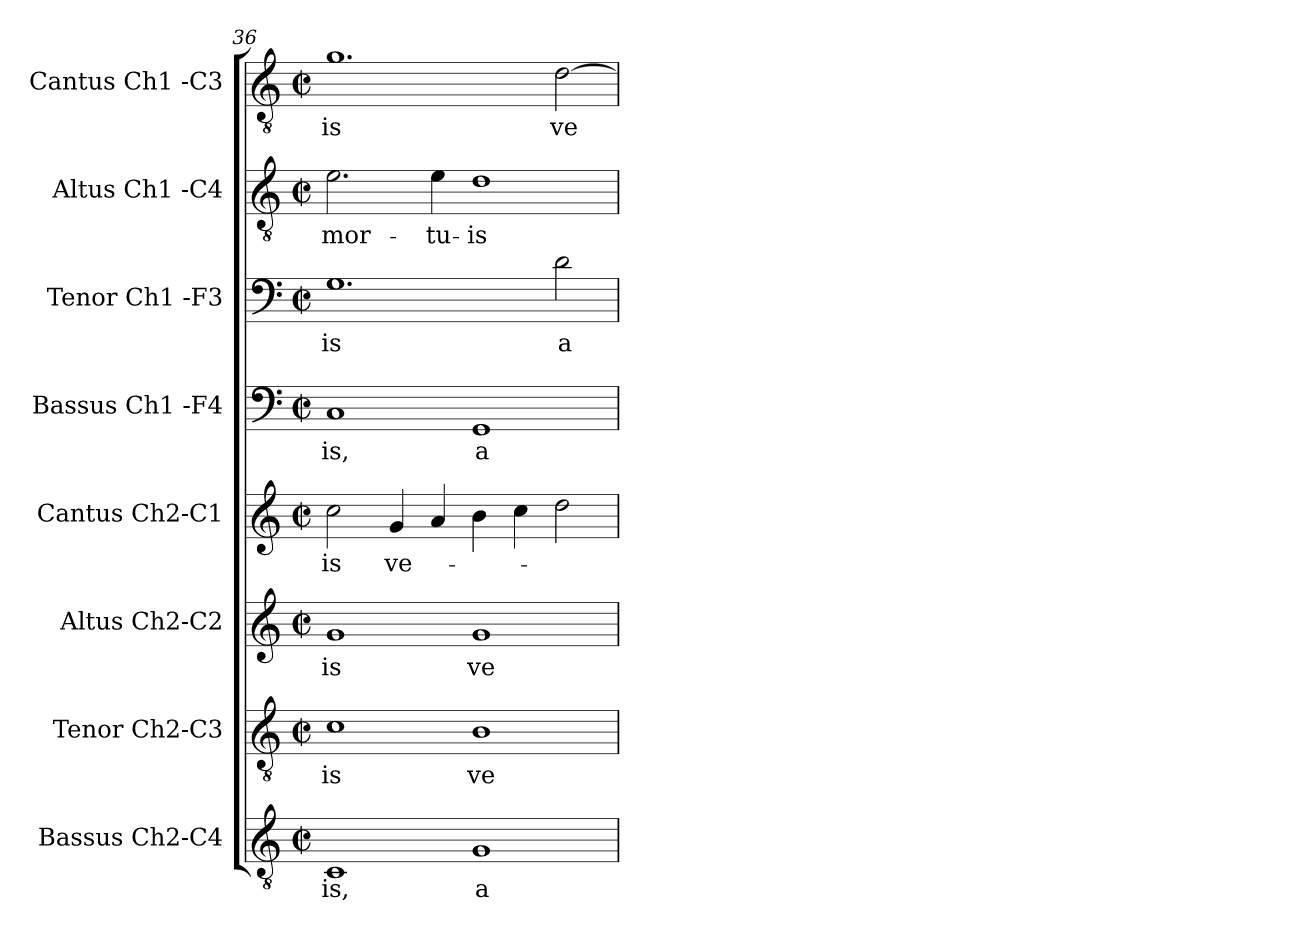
**kern	**text	**kern	**text	**kern	**text	**kern	**text	**kern	**text	**kern	**text	**kern	**text	**kern	**text
*part8	*part8	*part7	*part7	*part6	*part6	*part5	*part5	*part4	*part4	*part3	*part3	*part2	*part2	*part1	*part1
*staff8	*staff8	*staff7	*staff7	*staff6	*staff6	*staff5	*staff5	*staff4	*staff4	*staff3	*staff3	*staff2	*staff2	*staff1	*staff1
*I"Bassus Ch2-C4	*	*I"Tenor Ch2-C3	*	*I"Altus Ch2-C2	*	*I"Cantus Ch2-C1	*	*I"Bassus Ch1 -F4	*	*I"Tenor Ch1 -F3	*	*I"Altus Ch1 -C4	*	*I"Cantus Ch1 -C3	*
*I'B2	*	*I'T2	*	*I'A2	*	*I'C2	*	*I'B1	*	*I'T1	*	*I'A1	*	*I'C1	*
*clefGv2	*	*clefGv2	*	*clefG2	*	*clefG2	*	*clefF4	*	*clefF4	*	*clefGv2	*	*clefGv2	*
*k[]	*	*k[]	*	*k[]	*	*k[]	*	*k[]	*	*k[]	*	*k[]	*	*k[]	*
*M2/2	*	*M2/2	*	*M2/2	*	*M2/2	*	*M2/2	*	*M2/2	*	*M2/2	*	*M2/2	*
*met(c|)	*	*met(c|)	*	*met(c|)	*	*met(c|)	*	*met(c|)	*	*met(c|)	*	*met(c|)	*	*met(c|)	*
=36	=36	=36	=36	=36	=36	=36	=36	=36	=36	=36	=36	=36	=36	=36	=36
!	!LO:LY:b	!	!LO:LY:b	!	!LO:LY:b	!	!LO:LY:b	!	!LO:LY:b	!	!LO:LY:b	!	!LO:LY:b	!	!LO:LY:b
1C	-is,	1c	-is	1g	-is	2cc\	-is	1C	-is,	1.G	-is	2.e\	mor-	1.g	-is
!	!	!	!	!	!	!	!LO:LY:b	!	!	!	!	!	!	!	!
.	.	.	.	.	.	4g/	ve-	.	.	.	.	.	.	.	.
!	!	!	!	!	!	!	!	!	!	!	!	!	!LO:LY:b	!	!
.	.	.	.	.	.	4a/	.	.	.	.	.	4e\	-tu-	.	.
!	!LO:LY:b	!	!LO:LY:b	!	!LO:LY:b	!	!	!	!LO:LY:b	!	!	!	!LO:LY:b	!	!
1G	a	1B	ve-	1g	ve-	4b\	.	1GG	a	.	.	1d	-is	.	.
.	.	.	.	.	.	4cc\	.	.	.	.	.	.	.	.	.
!	!	!	!	!	!	!	!	!	!	!	!LO:LY:b	!	!	!	!LO:LY:b
.	.	.	.	.	.	2dd\	.	.	.	2d\	a	.	.	[<2d\	ve-
=	=	=	=	=	=	=	=	=	=	=	=	=	=	=	=
*-	*-	*-	*-	*-	*-	*-	*-	*-	*-	*-	*-	*-	*-	*-	*-
